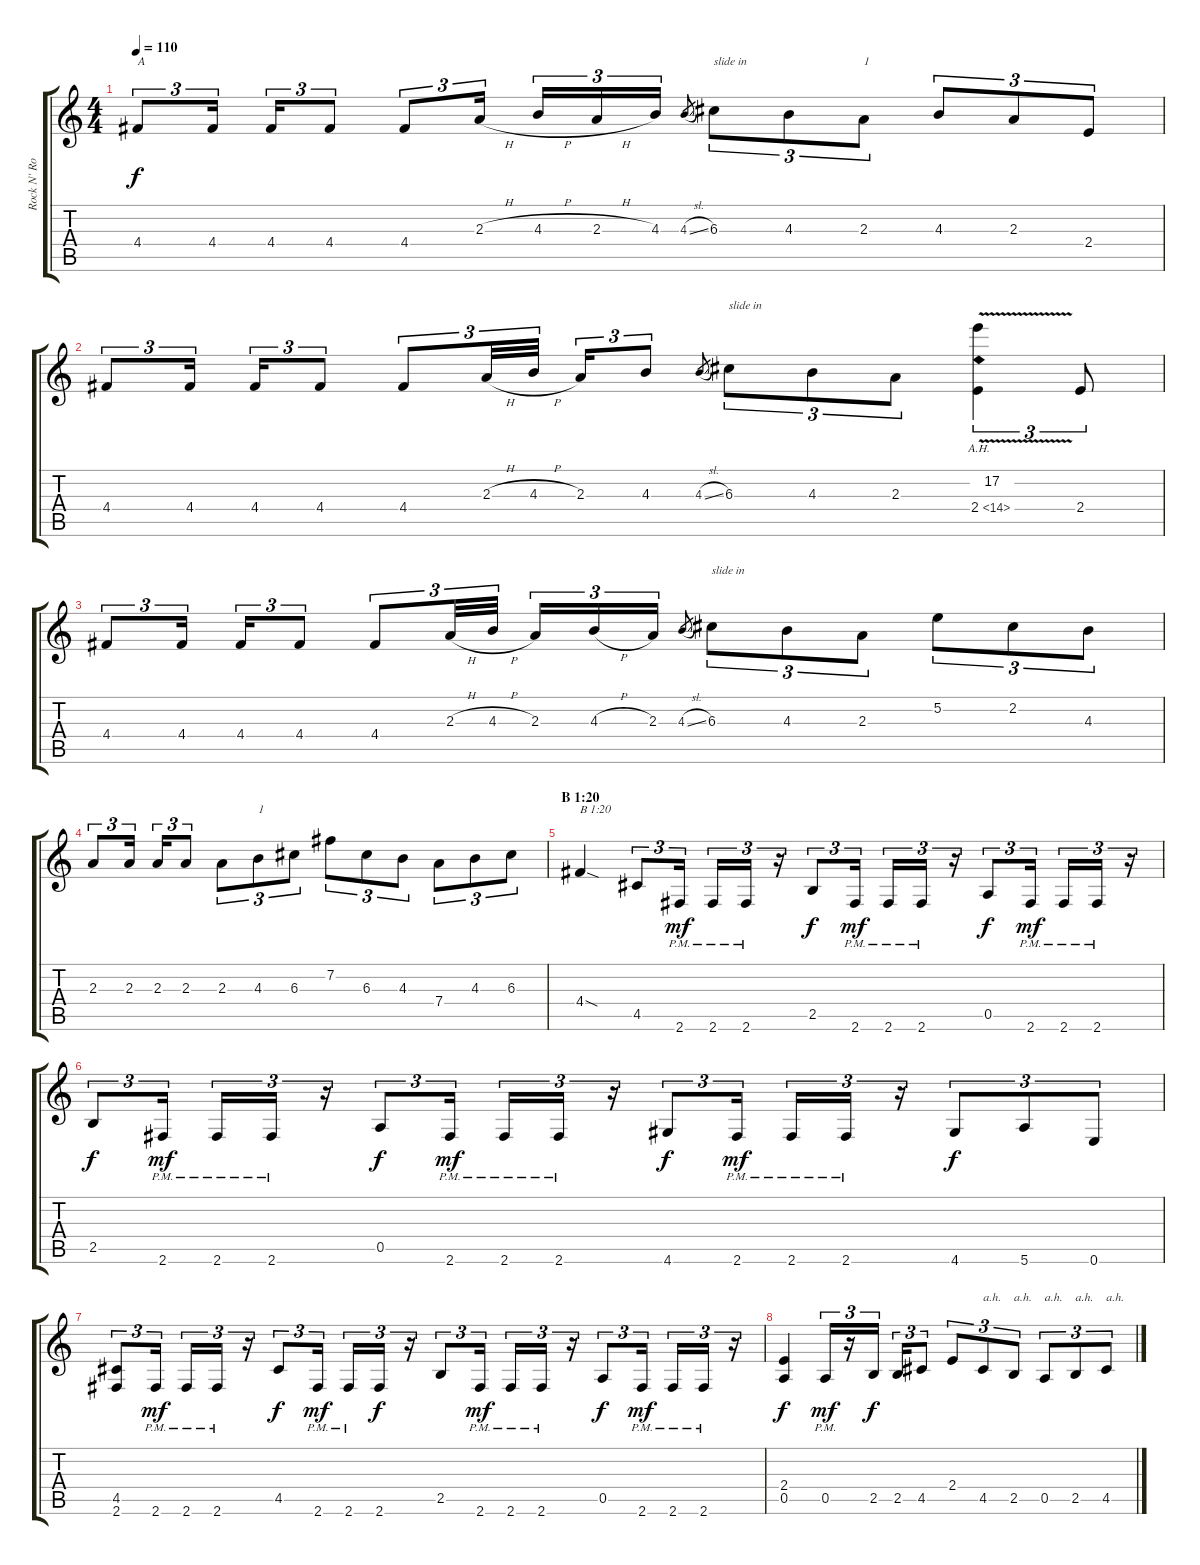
\track ("Rock N' Rolf (left)" "Rock N' Ro") {instrument distortionguitar}
\staff {score tabs}
\tuning (E4 B3 G3 D3 A2 E2) {hide}
\ts (4 4)
\tempo 110
\clef g2
\ks c
4.4.8{tu (3 2) txt "A" dy f} 4.4.16{tu (3 2)} 4.4.16{tu (3 2)} 4.4.8{tu (3 2)} 4.4.8{tu (3 2)} 2.3{h}.16{tu (3 2)} 4.3{h}.16{tu (3 2)} 2.3{h}.16{tu (3 2)} 4.3.16{tu (3 2)} 4.3{sl}.8{gr} 6.3.8{tu (3 2) txt "slide in"} 4.3.8{tu (3 2)} 2.3.8{tu (3 2) txt "1"} 4.3.8{tu (3 2)} 2.3.8{tu (3 2)} 2.4.8{tu (3 2)} |
4.4.8{tu (3 2)} 4.4.16{tu (3 2)} 4.4.16{tu (3 2)} 4.4.8{tu (3 2)} 4.4.8{tu (3 2)} 2.3{h}.32{tu (3 2)} 4.3{h}.32{tu (3 2)} 2.3.16{tu (3 2)} 4.3.8{tu (3 2)} 4.3{sl}.8{gr} 6.3.8{tu (3 2) txt "slide in"} 4.3.8{tu (3 2)} 2.3.8{tu (3 2)} (17.2{v} 2.4{ah 12 v}).4{tu (3 2)} 2.4.8{tu (3 2)} |
4.4.8{tu (3 2)} 4.4.16{tu (3 2)} 4.4.16{tu (3 2)} 4.4.8{tu (3 2)} 4.4.8{tu (3 2)} 2.3{h}.32{tu (3 2)} 4.3{h}.32{tu (3 2)} 2.3.16{tu (3 2)} 4.3{h}.16{tu (3 2)} 2.3.16{tu (3 2)} 4.3{sl}.8{gr} 6.3.8{tu (3 2) txt "slide in"} 4.3.8{tu (3 2)} 2.3.8{tu (3 2)} 5.2.8{tu (3 2)} 2.2.8{tu (3 2)} 4.3.8{tu (3 2)} |
2.3.8{tu (3 2)} 2.3.16{tu (3 2)} 2.3.16{tu (3 2)} 2.3.8{tu (3 2)} 2.3.8{tu (3 2)} 4.3.8{tu (3 2) txt "1"} 6.3.8{tu (3 2)} 7.2.8{tu (3 2)} 6.3.8{tu (3 2)} 4.3.8{tu (3 2)} 7.4.8{tu (3 2)} 4.3.8{tu (3 2)} 6.3.8{tu (3 2)} |
\section ("" "B 1:20")
4.4{sod}.4{txt "B 1:20"} 4.5.8{tu (3 2)} 2.6{pm}.16{tu (3 2) dy mf} 2.6{pm}.16{tu (3 2)} 2.6{pm}.16{tu (3 2)} r.16{tu (3 2)} 2.5.8{tu (3 2) dy f} 2.6{pm}.16{tu (3 2) dy mf} 2.6{pm}.16{tu (3 2)} 2.6{pm}.16{tu (3 2)} r.16{tu (3 2)} 0.5.8{tu (3 2) dy f} 2.6{pm}.16{tu (3 2) dy mf} 2.6{pm}.16{tu (3 2)} 2.6{pm}.16{tu (3 2)} r.16{tu (3 2)} |
2.5.8{tu (3 2) dy f} 2.6{pm}.16{tu (3 2) dy mf} 2.6{pm}.16{tu (3 2)} 2.6{pm}.16{tu (3 2)} r.16{tu (3 2)} 0.5.8{tu (3 2) dy f} 2.6{pm}.16{tu (3 2) dy mf} 2.6{pm}.16{tu (3 2)} 2.6{pm}.16{tu (3 2)} r.16{tu (3 2)} 4.6.8{tu (3 2) dy f} 2.6{pm}.16{tu (3 2) dy mf} 2.6{pm}.16{tu (3 2)} 2.6{pm}.16{tu (3 2)} r.16{tu (3 2)} 4.6.8{tu (3 2) dy f} 5.6.8{tu (3 2)} 0.6.8{tu (3 2)} |
(4.5 2.6).8{tu (3 2)} 2.6{pm}.16{tu (3 2) dy mf} 2.6{pm}.16{tu (3 2)} 2.6{pm}.16{tu (3 2)} r.16{tu (3 2)} 4.5.8{tu (3 2) dy f} 2.6{pm}.16{tu (3 2) dy mf} 2.6{pm}.16{tu (3 2)} 2.6.16{tu (3 2) dy f} r.16{tu (3 2)} 2.5.8{tu (3 2)} 2.6{pm}.16{tu (3 2) dy mf} 2.6{pm}.16{tu (3 2)} 2.6{pm}.16{tu (3 2)} r.16{tu (3 2)} 0.5.8{tu (3 2) dy f} 2.6{pm}.16{tu (3 2) dy mf} 2.6{pm}.16{tu (3 2)} 2.6{pm}.16{tu (3 2)} r.16{tu (3 2)} |
(2.4 0.5).4{dy f} 0.5{pm}.16{tu (3 2) dy mf} r.16{tu (3 2)} 2.5.16{tu (3 2) dy f} 2.5.16{tu (3 2)} 4.5.8{tu (3 2)} 2.4.8{tu (3 2)} 4.5.8{tu (3 2) txt "a.h."} 2.5.8{tu (3 2) txt "a.h."} 0.5.8{tu (3 2) txt "a.h."} 2.5.8{tu (3 2) txt "a.h."} 4.5.8{tu (3 2) txt "a.h."}
